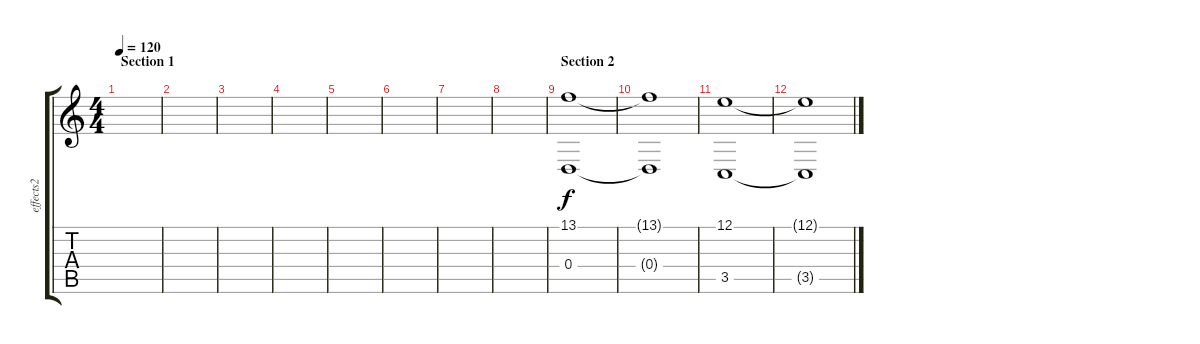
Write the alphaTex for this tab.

\track ("effects2" "effects2") {instrument gunshot}
\staff {score tabs}
\tuning (E4 B3 G3 D3 A2 E2) {hide}
\ts (4 4)
\section ("" "Section 1")
\tempo 120
\clef g2
\ks c
|
|
|
|
|
|
|
|
\section ("" "Section 2")
(13.1 0.4).1 |
(13.1{t} 0.4{t}).1 |
(12.1 3.5).1 |
(12.1{t} 3.5{t}).1
